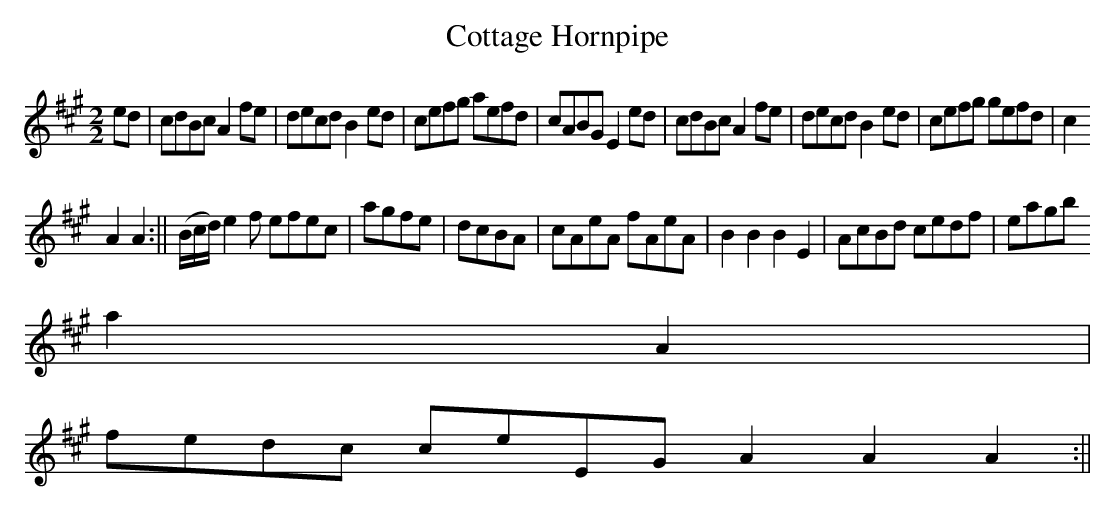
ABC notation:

X:1
T:Cottage Hornpipe
M:2/2
L:1/8
K:A major
ed|cdBcA2fe|decd B2ed|cefg aefd|cABGE2ed|cdBc A2fe|decdB2ed|cefg gefd|c2
A2A2:||(B/2c/2d/2) e2 f efec|agfe|dcBA|cAeA fAeA|B2B2B2E2|AcBd cedf|eagb
 a2A2|
fedc ceEGA2A2A2:||
